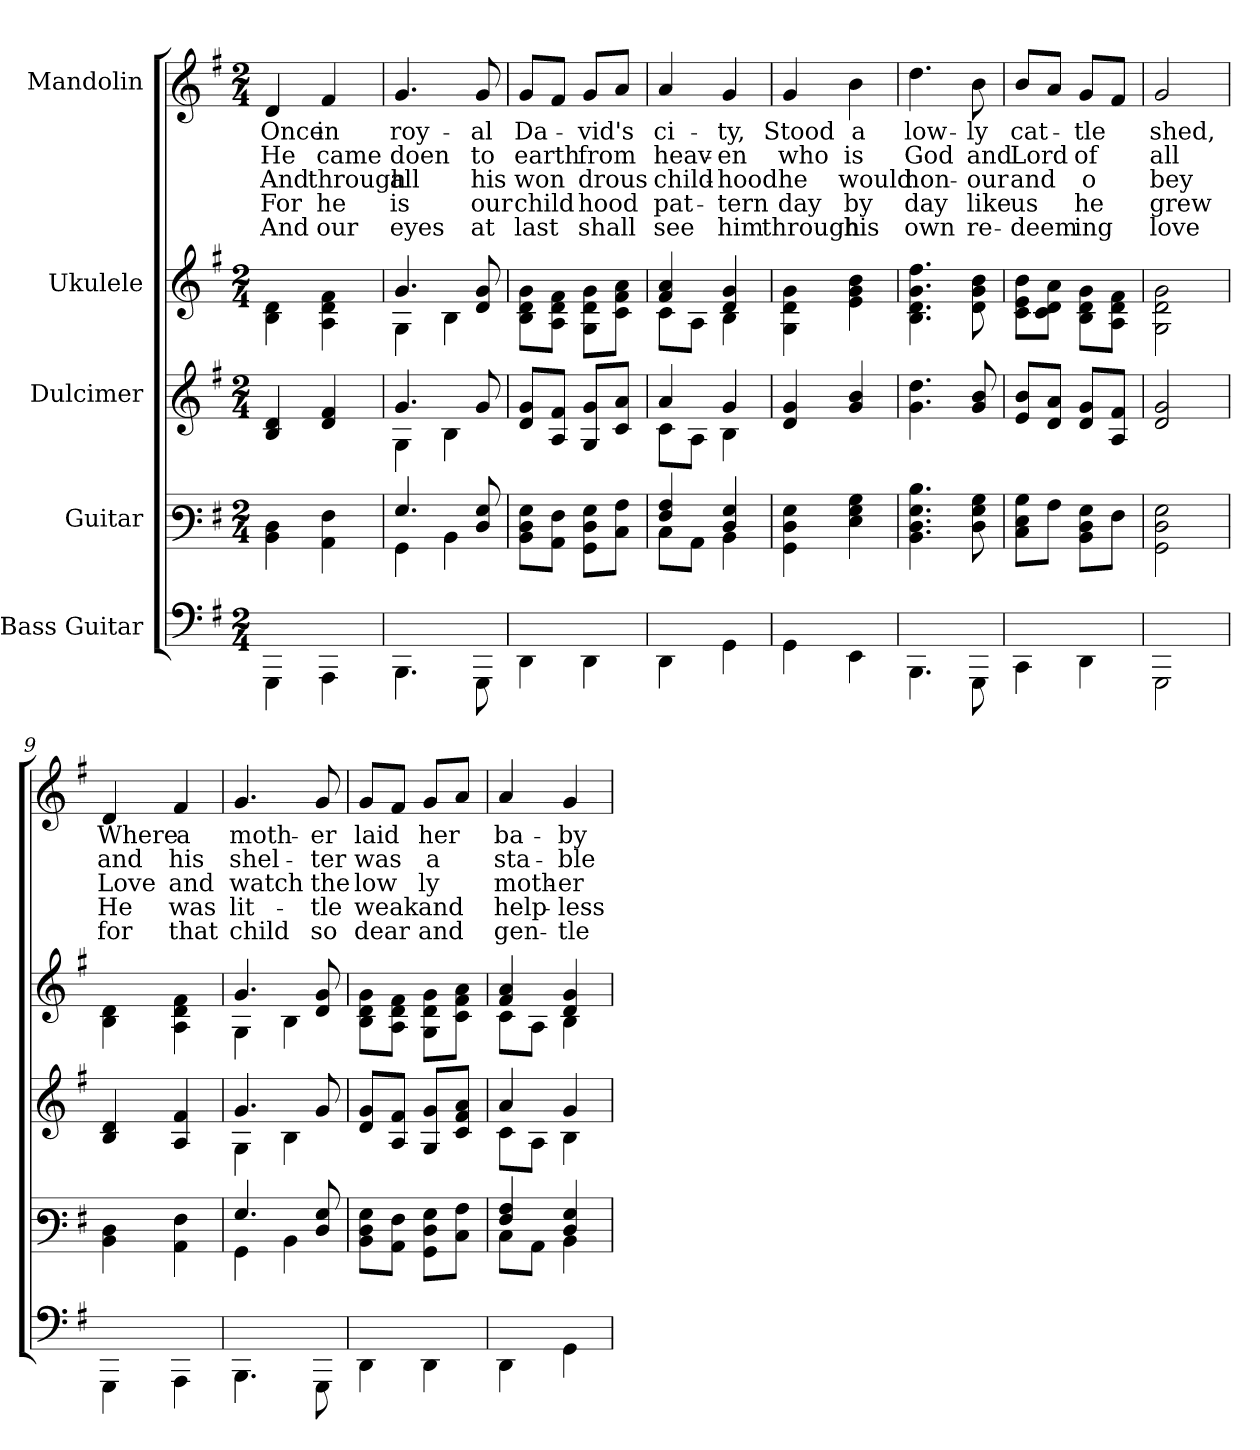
**kern	**kern	**kern	**kern	**kern	**text	**text	**text	**text	**text
*part5	*part4	*part3	*part2	*part1	*part1	*part1	*part1	*part1	*part1
*staff5	*staff4	*staff3	*staff2	*staff1	*staff1	*staff1	*staff1	*staff1	*staff1
*I"Bass Guitar	*I"Guitar	*I"Dulcimer	*I"Ukulele	*I"Mandolin	*	*	*	*	*
*stria4	*stria6	*	*stria4	*	*	*	*	*	*
*	*	*clefG2	*	*clefG2	*	*	*	*	*
*k[f#]	*k[f#]	*k[f#]	*k[f#]	*k[f#]	*	*	*	*	*
*G:	*G:	*G:	*G:	*G:	*	*	*	*	*
*M2/4	*M2/4	*M2/4	*M2/4	*M2/4	*	*	*	*	*
=1	=1	=1	=1	=1	=1	=1	=1	=1	=1
!	!	!	!	!	!LO:LY:b	!LO:LY:b	!LO:LY:b	!LO:LY:b	!LO:LY:b
4GGG\	4BB\ 4D\	4B/ 4d/	4B\ 4d\	4d/	Once	He	And	For	And
!	!	!	!	!	!LO:LY:b	!LO:LY:b	!LO:LY:b	!LO:LY:b	!LO:LY:b
4AAA\	4AA\ 4F#\	4d/ 4f#/	4A\ 4d\ 4f#\	4f#/	in	came	through	he	our
=2	=2	=2	=2	=2	=2	=2	=2	=2	=2
*	*^	*^	*^	*	*	*	*	*	*
!	!	!	!	!	!	!	!	!LO:LY:b	!LO:LY:b	!LO:LY:b	!LO:LY:b	!LO:LY:b
4.BBB\	4.G/	4GG\	4.g/	4G\	4.g/	4G\	4.g/	roy-	doen	all	is	eyes
.	.	4BB\	.	4B\	.	4B\	.	.	.	.	.	.
!	!	!	!	!	!	!	!	!LO:LY:b	!LO:LY:b	!LO:LY:b	!LO:LY:b	!LO:LY:b
8GGG\	8D/ 8G/	.	8g/	.	8d/ 8g/	.	8g/	-al	to	his	our	at
*	*v	*v	*	*	*v	*v	*	*	*	*	*	*
*	*	*v	*v	*	*	*	*	*	*	*
=3	=3	=3	=3	=3	=3	=3	=3	=3	=3
!	!	!	!	!	!LO:LY:b	!LO:LY:b	!LO:LY:b	!LO:LY:b	!LO:LY:b
4DD\	8BB\ 8D\ 8G\L	8d/ 8g/L	8B\ 8d\ 8g\L	8g/L	Da-	earth	won	child	last
.	8AA\ 8F#\J	8A/ 8f#/J	8A\ 8d\ 8f#\J	8f#/J	.	.	.	.	.
!	!	!	!	!	!LO:LY:b	!LO:LY:b	!LO:LY:b	!LO:LY:b	!LO:LY:b
4DD\	8GG\ 8D\ 8G\L	8G/ 8g/L	8G\ 8d\ 8g\L	8g/L	-vid's	from	drous	hood	shall
.	8C\ 8A\J	8c/ 8a/J	8c\ 8f#\ 8a\J	8a/J	.	.	.	.	.
=4	=4	=4	=4	=4	=4	=4	=4	=4	=4
*	*^	*^	*^	*	*	*	*	*	*
!	!	!	!	!	!	!	!	!LO:LY:b	!LO:LY:b	!LO:LY:b	!LO:LY:b	!LO:LY:b
4DD\	4F#/ 4A/	8C\L	4a/	8c\L	4f#/ 4a/	8c\L	4a/	ci-	heav-	child-	pat-	see
.	.	8AA\J	.	8A\J	.	8A\J	.	.	.	.	.	.
!	!	!	!	!	!	!	!	!LO:LY:b	!LO:LY:b	!LO:LY:b	!LO:LY:b	!LO:LY:b
4GG\	4D/ 4G/	4BB\	4g/	4B\	4d/ 4g/	4B\	4g/	-ty,	-en	-hood	-tern	him
=5	=5	=5	=5	=5	=5	=5	=5	=5	=5	=5	=5	=5
!	!	!	!	!	!	!	!	!LO:LY:b	!LO:LY:b	!LO:LY:b	!LO:LY:b	!LO:LY:b
*	*v	*v	*	*	*v	*v	*	*	*	*	*	*
*	*	*v	*v	*	*	*	*	*	*	*
4GG\	4GG\ 4D\ 4G\	4d/ 4g/	4G\ 4d\ 4g\	4g/	Stood	who	he	day	through
!	!	!	!	!	!LO:LY:b	!LO:LY:b	!LO:LY:b	!LO:LY:b	!LO:LY:b
4EE\	4E\ 4G\ 4B\	4g/ 4b/	4e\ 4g\ 4b\	4b\	a	is	would	by	his
=6	=6	=6	=6	=6	=6	=6	=6	=6	=6
!	!	!	!	!	!LO:LY:b	!LO:LY:b	!LO:LY:b	!LO:LY:b	!LO:LY:b
4.BBB\	4.BB\ 4.D\ 4.G\ 4.d\	4.g\ 4.dd\	4.B\ 4.d\ 4.g\ 4.dd\	4.dd\	low-	God	hon-	day	own
!	!	!	!	!	!LO:LY:b	!LO:LY:b	!LO:LY:b	!LO:LY:b	!LO:LY:b
8GGG\	8D\ 8G\ 8B\	8g/ 8b/	8d\ 8g\ 8b\	8b\	-ly	and	-our	like	re-
=7	=7	=7	=7	=7	=7	=7	=7	=7	=7
!	!	!	!	!	!LO:LY:b	!LO:LY:b	!LO:LY:b	!LO:LY:b	!LO:LY:b
4CC\	8C\ 8E\ 8B\L	8e/ 8b/L	8c\ 8e\ 8b\L	8b/L	cat-	Lord	and	us	-deem
.	8A\J	8d/ 8a/J	8c\ 8d\ 8a\J	8a/J	.	.	.	.	.
!	!	!	!	!	!LO:LY:b	!LO:LY:b	!LO:LY:b	!LO:LY:b	!LO:LY:b
4DD\	8BB\ 8D\ 8G\L	8d/ 8g/L	8B\ 8d\ 8g\L	8g/L	-tle	of	o	he	ing
.	8F#\J	8A/ 8f#/J	8A\ 8d\ 8f#\J	8f#/J	.	.	.	.	.
!!LO:PB:g=z
=8	=8	=8	=8	=8	=8	=8	=8	=8	=8
!	!	!	!	!	!LO:LY:b	!LO:LY:b	!LO:LY:b	!LO:LY:b	!LO:LY:b
2GGG\	2GG\ 2D\ 2G\	2d/ 2g/	2G\ 2d\ 2g\	2g/	shed,	all	bey	grew	love
=9	=9	=9	=9	=9	=9	=9	=9	=9	=9
!	!	!	!	!	!LO:LY:b	!LO:LY:b	!LO:LY:b	!LO:LY:b	!LO:LY:b
4GGG\	4BB\ 4D\	4B/ 4d/	4B\ 4d\	4d/	Where	and	Love	He	for
!	!	!	!	!	!LO:LY:b	!LO:LY:b	!LO:LY:b	!LO:LY:b	!LO:LY:b
4AAA\	4AA\ 4F#\	4A/ 4f#/	4A\ 4d\ 4f#\	4f#/	a	his	and	was	that
=10	=10	=10	=10	=10	=10	=10	=10	=10	=10
*	*^	*^	*^	*	*	*	*	*	*
!	!	!	!	!	!	!	!	!LO:LY:b	!LO:LY:b	!LO:LY:b	!LO:LY:b	!LO:LY:b
4.BBB\	4.G/	4GG\	4.g/	4G\	4.g/	4G\	4.g/	moth-	shel-	watch	lit-	child
.	.	4BB\	.	4B\	.	4B\	.	.	.	.	.	.
!	!	!	!	!	!	!	!	!LO:LY:b	!LO:LY:b	!LO:LY:b	!LO:LY:b	!LO:LY:b
8GGG\	8D/ 8G/	.	8g/	.	8d/ 8g/	.	8g/	-er	-ter	the	-tle	so
*	*v	*v	*	*	*v	*v	*	*	*	*	*	*
*	*	*v	*v	*	*	*	*	*	*	*
=11	=11	=11	=11	=11	=11	=11	=11	=11	=11
!	!	!	!	!	!LO:LY:b	!LO:LY:b	!LO:LY:b	!LO:LY:b	!LO:LY:b
4DD\	8BB\ 8D\ 8G\L	8d/ 8g/L	8B\ 8d\ 8g\L	8g/L	laid	was	low	weak	dear
.	8AA\ 8F#\J	8A/ 8f#/J	8A\ 8d\ 8f#\J	8f#/J	.	.	.	.	.
!	!	!	!	!	!LO:LY:b	!LO:LY:b	!LO:LY:b	!LO:LY:b	!LO:LY:b
4DD\	8GG\ 8D\ 8G\L	8G/ 8g/L	8G\ 8d\ 8g\L	8g/L	her	a	ly	and	and
.	8C\ 8A\J	8c/ 8f#/ 8a/J	8c\ 8f#\ 8a\J	8a/J	.	.	.	.	.
=12	=12	=12	=12	=12	=12	=12	=12	=12	=12
*	*^	*^	*^	*	*	*	*	*	*
!	!	!	!	!	!	!	!	!LO:LY:b	!LO:LY:b	!LO:LY:b	!LO:LY:b	!LO:LY:b
4DD\	4F#/ 4A/	8C\L	4a/	8c\L	4f#/ 4a/	8c\L	4a/	ba-	sta-	moth-	help-	gen-
.	.	8AA\J	.	8A\J	.	8A\J	.	.	.	.	.	.
!	!	!	!	!	!	!	!	!LO:LY:b	!LO:LY:b	!LO:LY:b	!LO:LY:b	!LO:LY:b
4GG\	4D/ 4G/	4BB\	4g/	4B\	4d/ 4g/	4B\	4g/	-by	-ble	-er	-less	-tle
*	*v	*v	*	*	*v	*v	*	*	*	*	*	*
*	*	*v	*v	*	*	*	*	*	*	*
=	=	=	=	=	=	=	=	=	=
*-	*-	*-	*-	*-	*-	*-	*-	*-	*-
